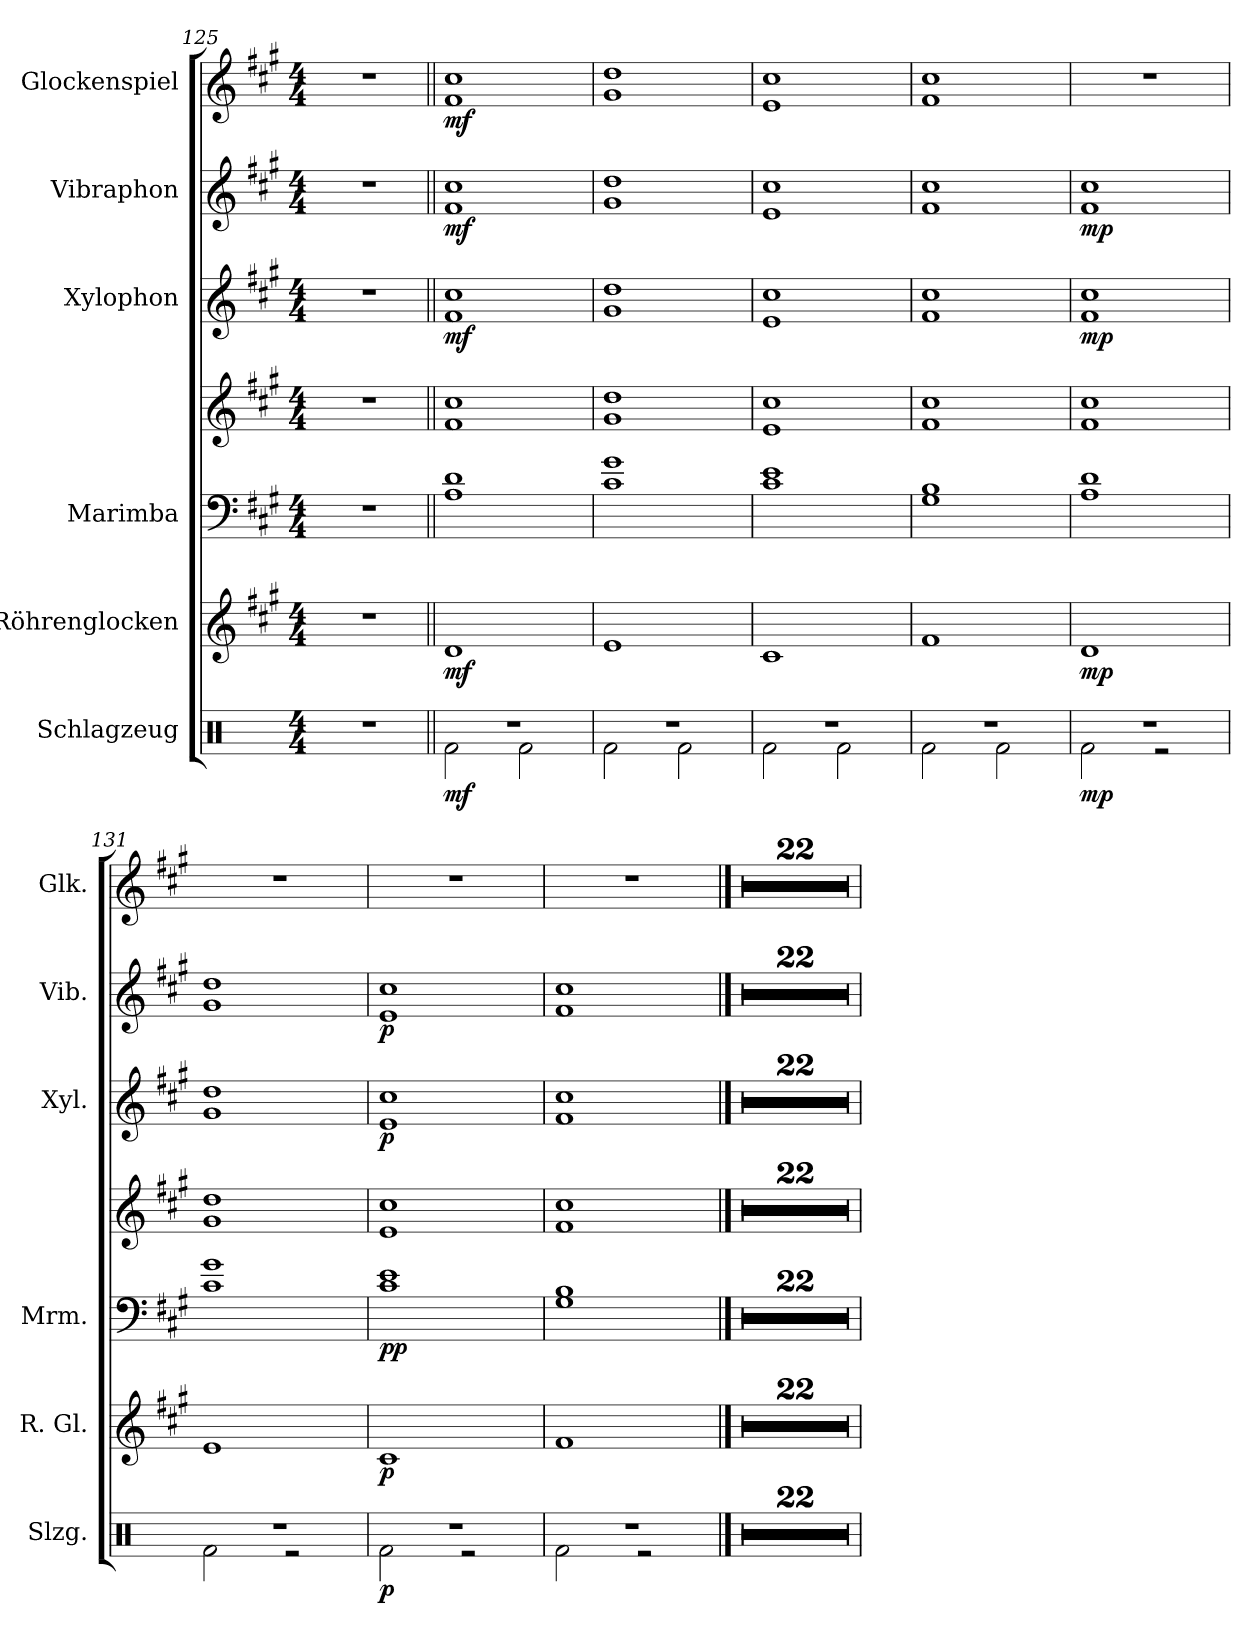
**kern	**dynam	**kern	**dynam	**kern	**kern	**dynam	**kern	**dynam	**kern	**dynam	**kern	**dynam
*part6	*part6	*part5	*part5	*part4	*part4	*part4	*part3	*part3	*part2	*part2	*part1	*part1
*staff7	*staff7	*staff6	*staff6	*staff5	*staff4	*staff4/5	*staff3	*staff3	*staff2	*staff2	*staff1	*staff1
*I"Schlagzeug	*	*I"Röhrenglocken	*	*I"Marimba	*	*	*I"Xylophon	*	*I"Vibraphon	*	*I"Glockenspiel	*
*I'Slzg.	*	*I'R. Gl.	*	*I'Mrm.	*	*	*I'Xyl.	*	*I'Vib.	*	*I'Glk.	*
!!LO:PB:g=z
*clefX	*	*clefG2	*	*clefF4	*clefG2	*	*clefG2	*	*clefG2	*	*clefG2	*
*	*	*	*	*	*	*	*ITrd-7c-12	*	*	*	*ITrd-14c-24	*
*k[]	*	*k[f#c#g#]	*	*k[f#c#g#]	*k[f#c#g#]	*	*k[f#c#g#]	*	*k[f#c#g#]	*	*k[f#c#g#]	*
*M4/4	*	*M4/4	*	*M4/4	*M4/4	*	*M4/4	*	*M4/4	*	*M4/4	*
=125	=125	=125	=125	=125	=125	=125	=125	=125	=125	=125	=125	=125
1r	.	1r	.	1r	1r	.	1r	.	1r	.	1r	.
=126||	=126||	=126||	=126||	=126||	=126||	=126||	=126||	=126||	=126||	=126||	=126||	=126||
*^	*	*	*	*	*	*	*	*	*	*	*	*
!	!	!LO:DY:b	!	!LO:DY:b	!	!	!LO:DY:b=2	!	!	!	!	!	!
!	!	!	!	!	!	!	!LO:DY:n=1:b	!	!LO:DY:b	!	!LO:DY:b	!	!LO:DY:b
1r	2Rf\	mf	1d	mf	1A 1d	1f# 1cc#	mf mf	1ff# 1ccc#	mf	1f# 1cc#	mf	1fff# 1cccc#	mf
.	2Rf\	.	.	.	.	.	.	.	.	.	.	.	.
=127	=127	=127	=127	=127	=127	=127	=127	=127	=127	=127	=127	=127	=127
1r	2Rf\	.	1e	.	1c# 1g#	1g# 1dd	.	1gg# 1ddd	.	1g# 1dd	.	1ggg# 1dddd	.
.	2Rf\	.	.	.	.	.	.	.	.	.	.	.	.
=128	=128	=128	=128	=128	=128	=128	=128	=128	=128	=128	=128	=128	=128
1r	2Rf\	.	1c#	.	1c# 1e	1e 1cc#	.	1ee 1ccc#	.	1e 1cc#	.	1eee 1cccc#	.
.	2Rf\	.	.	.	.	.	.	.	.	.	.	.	.
=129	=129	=129	=129	=129	=129	=129	=129	=129	=129	=129	=129	=129	=129
1r	2Rf\	.	1f#	.	1G# 1B	1f# 1cc#	.	1ff# 1ccc#	.	1f# 1cc#	.	1fff# 1cccc#	.
.	2Rf\	.	.	.	.	.	.	.	.	.	.	.	.
=130	=130	=130	=130	=130	=130	=130	=130	=130	=130	=130	=130	=130	=130
!	!	!LO:DY:b	!	!LO:DY:b	!	!	!LO:DY:b=2	!	!	!	!	!	!
!	!	!	!	!	!	!	!LO:DY:n=1:b	!	!LO:DY:b	!	!LO:DY:b	!	!
1r	2Rf\	mp	1d	mp	1A 1d	1f# 1cc#	mp mp	1ff# 1ccc#	mp	1f# 1cc#	mp	1r	.
.	2r	.	.	.	.	.	.	.	.	.	.	.	.
=131	=131	=131	=131	=131	=131	=131	=131	=131	=131	=131	=131	=131	=131
1r	2Rf\	.	1e	.	1c# 1g#	1g# 1dd	.	1gg# 1ddd	.	1g# 1dd	.	1r	.
.	2r	.	.	.	.	.	.	.	.	.	.	.	.
=132	=132	=132	=132	=132	=132	=132	=132	=132	=132	=132	=132	=132	=132
!	!	!LO:DY:b	!	!LO:DY:b	!	!	!LO:DY:b=2	!	!	!	!	!	!
!	!	!	!	!	!	!	!LO:DY:n=1:b	!	!LO:DY:b	!	!LO:DY:b	!	!
1r	2Rf\	p	1c#	p	1c# 1e	1e 1cc#	p p	1ee 1ccc#	p	1e 1cc#	p	1r	.
.	2r	.	.	.	.	.	.	.	.	.	.	.	.
=133	=133	=133	=133	=133	=133	=133	=133	=133	=133	=133	=133	=133	=133
1r	2Rf\	.	1f#	.	1G# 1B	1f# 1cc#	.	1ff# 1ccc#	.	1f# 1cc#	.	1r	.
.	2r	.	.	.	.	.	.	.	.	.	.	.	.
*v	*v	*	*	*	*	*	*	*	*	*	*	*	*
==134	==134	==134	==134	==134	==134	==134	==134	==134	==134	==134	==134	==134
1r	.	1r	.	1r	1r	.	1r	.	1r	.	1r	.
=135	=135	=135	=135	=135	=135	=135	=135	=135	=135	=135	=135	=135
1r	.	1r	.	1r	1r	.	1r	.	1r	.	1r	.
=136	=136	=136	=136	=136	=136	=136	=136	=136	=136	=136	=136	=136
1r	.	1r	.	1r	1r	.	1r	.	1r	.	1r	.
!!LO:PB:g=z
=137	=137	=137	=137	=137	=137	=137	=137	=137	=137	=137	=137	=137
1r	.	1r	.	1r	1r	.	1r	.	1r	.	1r	.
=138	=138	=138	=138	=138	=138	=138	=138	=138	=138	=138	=138	=138
1r	.	1r	.	1r	1r	.	1r	.	1r	.	1r	.
=139	=139	=139	=139	=139	=139	=139	=139	=139	=139	=139	=139	=139
1r	.	1r	.	1r	1r	.	1r	.	1r	.	1r	.
=140	=140	=140	=140	=140	=140	=140	=140	=140	=140	=140	=140	=140
1r	.	1r	.	1r	1r	.	1r	.	1r	.	1r	.
=141	=141	=141	=141	=141	=141	=141	=141	=141	=141	=141	=141	=141
1r	.	1r	.	1r	1r	.	1r	.	1r	.	1r	.
=142	=142	=142	=142	=142	=142	=142	=142	=142	=142	=142	=142	=142
1r	.	1r	.	1r	1r	.	1r	.	1r	.	1r	.
=143	=143	=143	=143	=143	=143	=143	=143	=143	=143	=143	=143	=143
1r	.	1r	.	1r	1r	.	1r	.	1r	.	1r	.
=144	=144	=144	=144	=144	=144	=144	=144	=144	=144	=144	=144	=144
1r	.	1r	.	1r	1r	.	1r	.	1r	.	1r	.
=145	=145	=145	=145	=145	=145	=145	=145	=145	=145	=145	=145	=145
1r	.	1r	.	1r	1r	.	1r	.	1r	.	1r	.
=146	=146	=146	=146	=146	=146	=146	=146	=146	=146	=146	=146	=146
1r	.	1r	.	1r	1r	.	1r	.	1r	.	1r	.
=147	=147	=147	=147	=147	=147	=147	=147	=147	=147	=147	=147	=147
1r	.	1r	.	1r	1r	.	1r	.	1r	.	1r	.
=148	=148	=148	=148	=148	=148	=148	=148	=148	=148	=148	=148	=148
1r	.	1r	.	1r	1r	.	1r	.	1r	.	1r	.
=149	=149	=149	=149	=149	=149	=149	=149	=149	=149	=149	=149	=149
1r	.	1r	.	1r	1r	.	1r	.	1r	.	1r	.
=150	=150	=150	=150	=150	=150	=150	=150	=150	=150	=150	=150	=150
1r	.	1r	.	1r	1r	.	1r	.	1r	.	1r	.
=151	=151	=151	=151	=151	=151	=151	=151	=151	=151	=151	=151	=151
1r	.	1r	.	1r	1r	.	1r	.	1r	.	1r	.
=152	=152	=152	=152	=152	=152	=152	=152	=152	=152	=152	=152	=152
1r	.	1r	.	1r	1r	.	1r	.	1r	.	1r	.
!!LO:PB:g=z
=153	=153	=153	=153	=153	=153	=153	=153	=153	=153	=153	=153	=153
1r	.	1r	.	1r	1r	.	1r	.	1r	.	1r	.
=154	=154	=154	=154	=154	=154	=154	=154	=154	=154	=154	=154	=154
1r	.	1r	.	1r	1r	.	1r	.	1r	.	1r	.
=155	=155	=155	=155	=155	=155	=155	=155	=155	=155	=155	=155	=155
1r	.	1r	.	1r	1r	.	1r	.	1r	.	1r	.
=	=	=	=	=	=	=	=	=	=	=	=	=
*-	*-	*-	*-	*-	*-	*-	*-	*-	*-	*-	*-	*-
